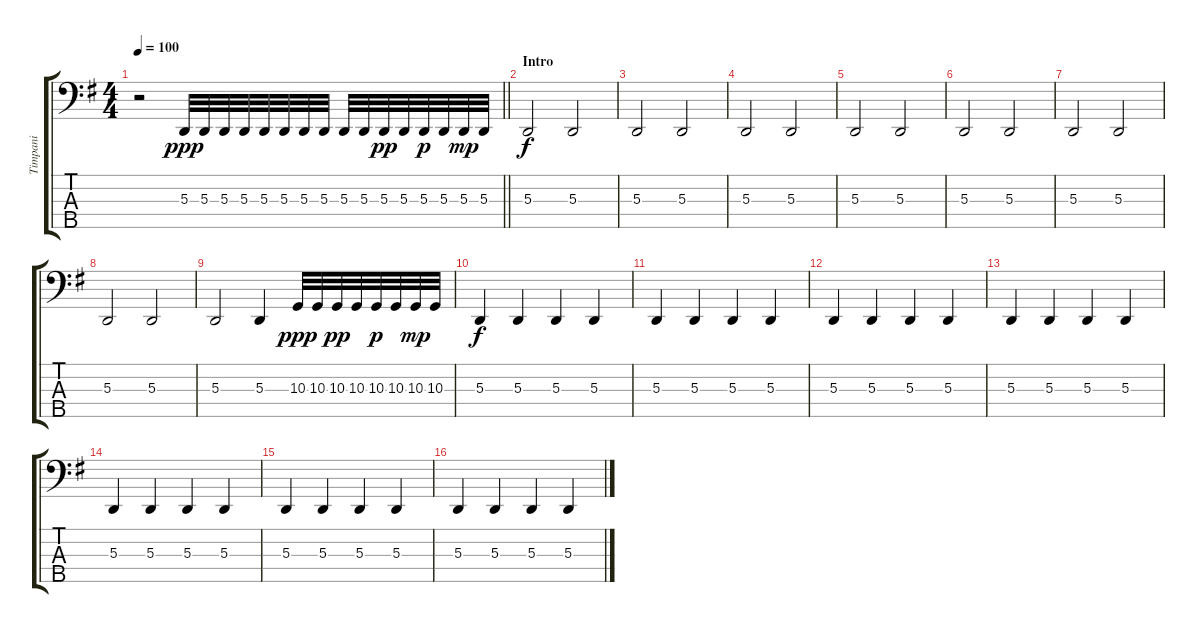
\track ("Timpani" "Timpani") {instrument timpani}
\staff {score tabs}
\tuning (G2 D2 A1 E1 B0) {hide}
\ts (4 4)
\tempo 100
\clef f4
\barLineRight lightlight
\ks eminor
r.2{dy ppp instrument timpani} 5.3.32 5.3.32 5.3.32 5.3.32 5.3.32 5.3.32 5.3.32 5.3.32 5.3.32 5.3.32 5.3.32{dy pp} 5.3.32 5.3.32{dy p} 5.3.32 5.3.32{dy mp} 5.3.32 |
\section ("" "Intro")
5.3.2{dy f} 5.3.2 |
5.3.2 5.3.2 |
5.3.2 5.3.2 |
5.3.2 5.3.2 |
5.3.2 5.3.2 |
5.3.2 5.3.2 |
5.3.2 5.3.2 |
5.3.2 5.3.4 10.3.32{dy ppp} 10.3.32 10.3.32{dy pp} 10.3.32 10.3.32{dy p} 10.3.32 10.3.32{dy mp} 10.3.32 |
5.3.4{dy f} 5.3.4 5.3.4 5.3.4 |
5.3.4 5.3.4 5.3.4 5.3.4 |
5.3.4 5.3.4 5.3.4 5.3.4 |
5.3.4 5.3.4 5.3.4 5.3.4 |
5.3.4 5.3.4 5.3.4 5.3.4 |
5.3.4 5.3.4 5.3.4 5.3.4 |
5.3.4 5.3.4 5.3.4 5.3.4
